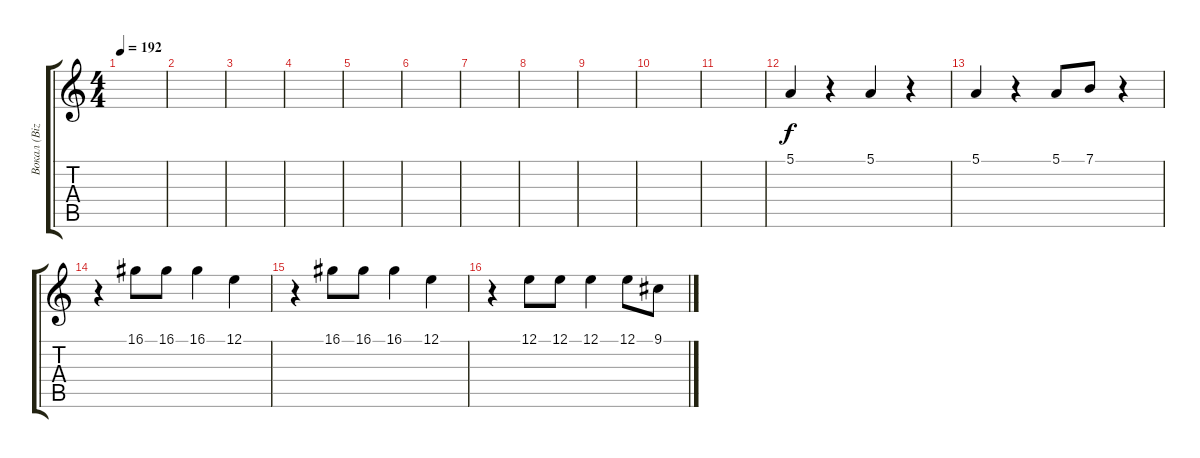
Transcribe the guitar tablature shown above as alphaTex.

\track ("Вокал (Bizzy D)" "Вокал (Biz") {instrument lead2sawtooth}
\staff {score tabs}
\tuning (E4 B3 G3 D3 A2 E2) {hide}
\ts (4 4)
\tempo 192
\clef g2
\ks c
|
|
|
|
|
|
|
|
|
|
|
5.1.4 r.4 5.1.4 r.4 |
5.1.4 r.4 5.1.8 7.1.8 r.4 |
r.4 16.1.8 16.1.8 16.1.4 12.1.4 |
r.4 16.1.8 16.1.8 16.1.4 12.1.4 |
r.4 12.1.8 12.1.8 12.1.4 12.1.8 9.1.8
